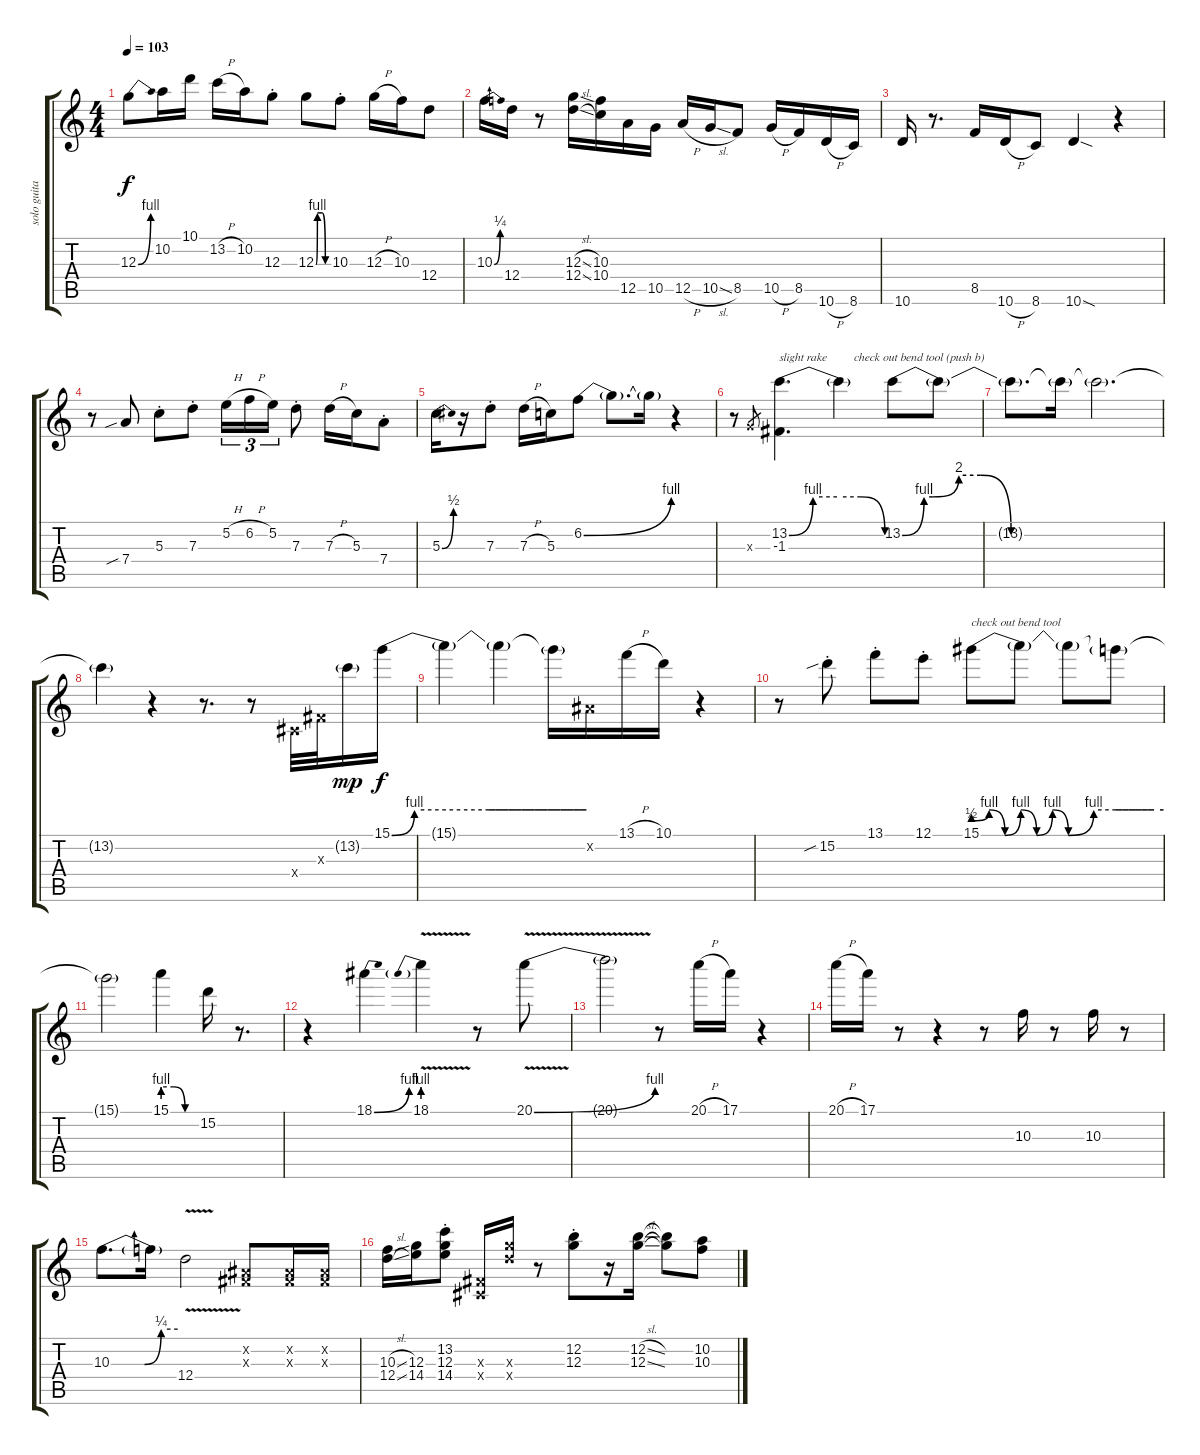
\track ("solo guitar" "solo guita") {instrument electricguitarjazz}
\staff {score tabs}
\tuning (E4 B3 G3 D3 A2 E2) {hide}
\ts (4 4)
\tempo 103
\clef g2
\ks c
12.3{be (bend 0 0 60 4)}.8{dy f} 10.2.16 10.1.16 13.2{h}.16 10.2.16 12.3{st}.8 12.3{be (custom 0 0 7 4 30 4 45 0 60 0)}.8 10.3{st}.8 12.3{h}.16 10.3.16 12.4.8 |
10.3{be (bend 0 0 60 1)}.16 12.4.16 r.8 (12.3{sl} 12.4{sl}).16 (10.3 10.4).16 12.5.16 10.5.16 12.5{h}.16 10.5{sl}.16 8.5.8 10.5{h}.16 8.5.16 10.6{h}.16 8.6.16 |
10.6.16 r.8{d} 8.5.16 10.6{h}.16 8.6.8 10.6{sod}.4 r.4 |
r.8 7.4{sib}.8 5.3{st}.8 7.3{st}.8 5.2{h}.16{tu (3 2)} 6.2{h}.16{tu (3 2)} 5.2.16{tu (3 2)} 7.3{st}.8 7.3{h}.16 5.3.16 7.4{st}.8 |
5.3{be (bend 0 0 60 2)}.16 r.16 7.3{st}.8 7.3{h}.16 5.3.16 6.2{be (bend 0 0 60 4)}.8 6.2{t}.8{d} 6.2{t}.16 r.4 |
r.8 0.3{x}.8{gr} (13.2{be (custom 0 0 15 4 30 4 45 4 60 0)} -1.3).4{d txt "slight rake         check out bend tool (push b)"} 13.2{t}.4 13.2{be (custom 0 0 5 4 7 4 13 8 18 8 25 0 37 0 39 0 41 0 43 0 45 0 47 0 49 0 51 0 53 0 55 0 57 0 60 0)}.8 13.2{t}.8 |
13.2{t}.8{d} 13.2{t}.16 13.2{t}.2{d} |
13.2{t}.4 r.4 r.8{d} r.8 -1.4{x}.32 -1.3{x}.32 13.2{g}.16{dy mp} 15.1{be (custom 0 0 7 4 30 4 32 4 34 4 36 4 38 4 40 4 42 4 44 4 46 4 48 4 50 4 52 4 54 4 56 4 58 4 60 4)}.16{dy f} |
15.1{t}.4 15.1{t}.4 15.1{t}.16 -1.2{x}.16 13.1{h}.16 10.1.16 r.4 |
r.8 15.2{sib st}.8 13.1{st}.8 12.1{st}.8 15.1{be (custom 0 2 5 4 10 0 15 4 20 0 25 4 30 0 38 4 45 4 47 4 49 4 51 4 53 4 55 4 57 4 60 4)}.8{txt "check out bend tool"} 15.1{t}.8 15.1{t}.8 15.1{t}.8 |
15.1{t}.2 15.1{be (custom 0 4 20 4 40 0 60 0)}.4 15.2.16 r.8{d} |
r.4 18.1{be (bend 0 0 60 4)}.4 18.1{be (prebend 0 4 60 4) v}.4 r.8 20.1{be (bend 0 0 60 4) v}.8 |
20.1{t}.2 r.8 20.1{h}.16 17.1.16 r.4 |
20.1{h}.16 17.1.16 r.8 r.4 r.8 10.3.16 r.8 10.3.16 r.8 |
10.3{be (custom 0 0 30 0 45 1 60 1)}.8{d} 10.3{t}.16 12.4{v}.2 (-1.2{x} -1.3{x}).8 (-1.2{x} -1.3{x}).16 (-1.2{x} -1.3{x}).16 |
(10.3{sl} 12.4{sl}).16 (12.3 14.4).16 (13.2{st} 12.3{st} 14.4{st}).8 (-1.3{x} -1.4{x}).16 (12.3{x} 12.4{x}).16 r.8 (12.2{st} 12.3{st}).8 r.16 (12.2{sl} 12.3{sl}).16 (12.2{t} 12.3{t}).8 (10.2 10.3).8
